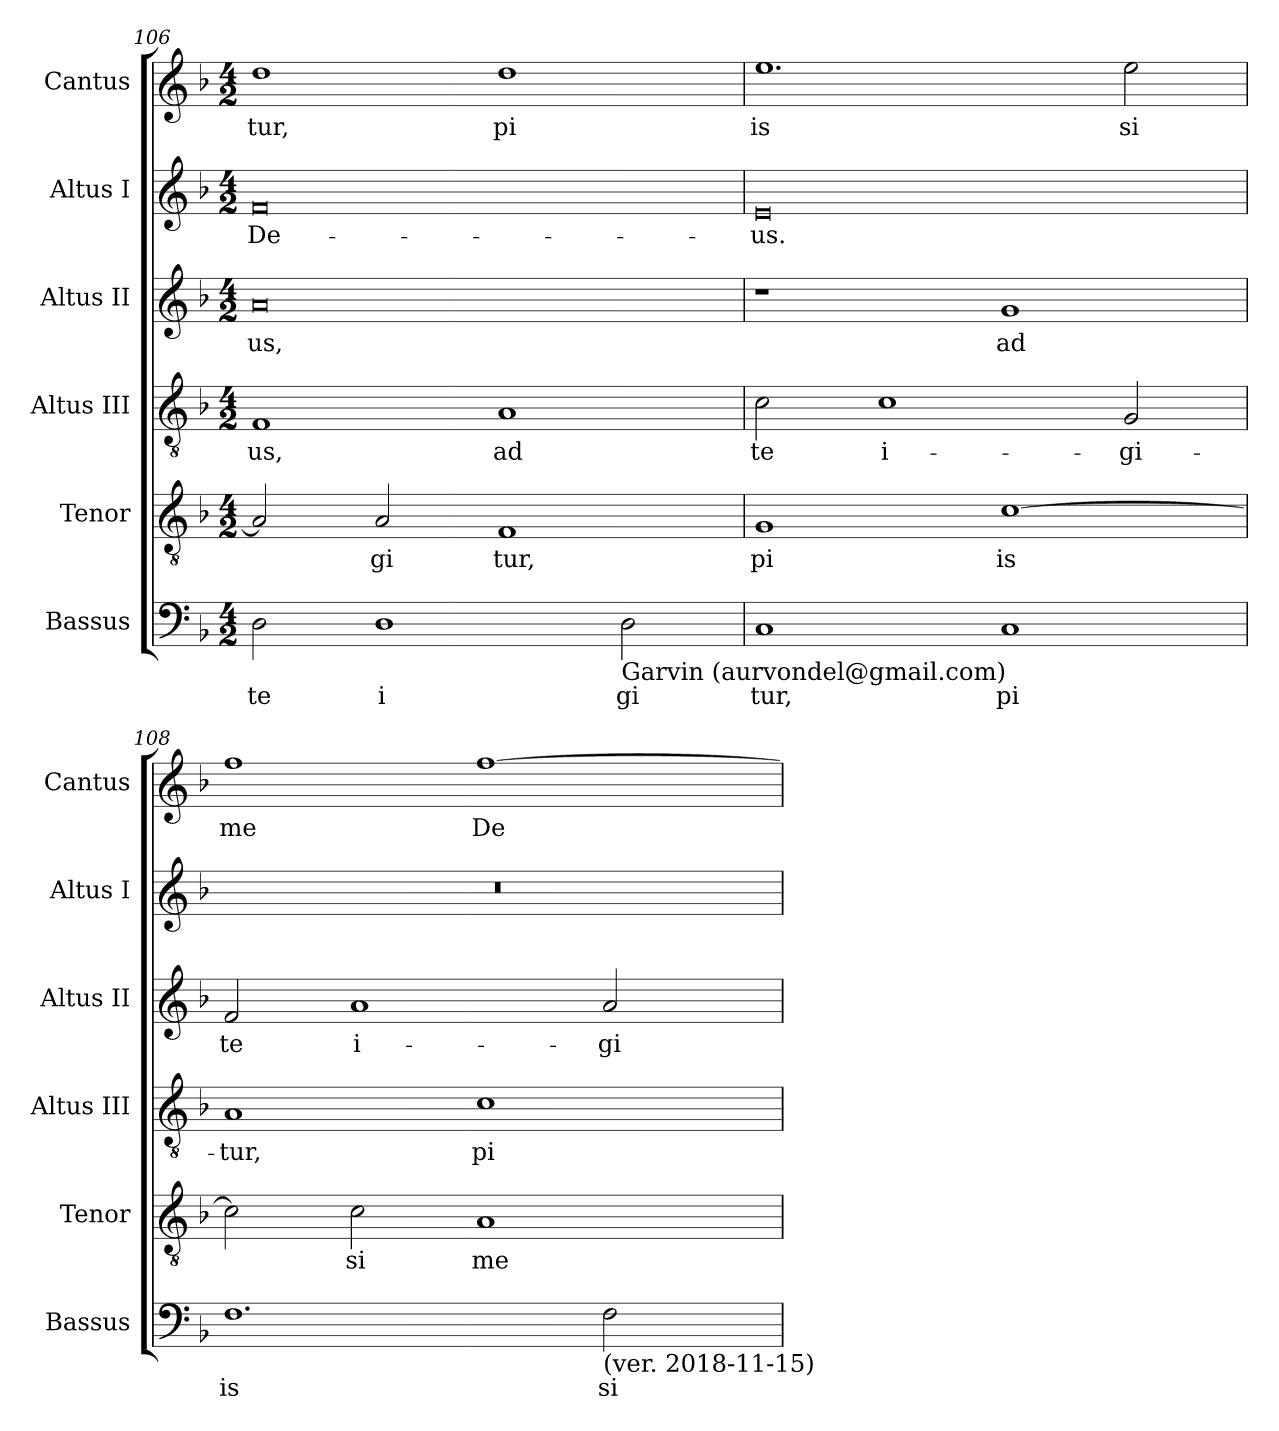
**kern	**text	**kern	**text	**kern	**text	**kern	**text	**kern	**text	**kern	**text
*part6	*part6	*part5	*part5	*part4	*part4	*part3	*part3	*part2	*part2	*part1	*part1
*staff6	*staff6	*staff5	*staff5	*staff4	*staff4	*staff3	*staff3	*staff2	*staff2	*staff1	*staff1
*I"Bassus	*	*I"Tenor	*	*I"Altus III	*	*I"Altus II	*	*I"Altus I	*	*I"Cantus	*
*I'Bassus	*	*I'Tenor	*	*I'Altus III	*	*I'Altus II	*	*I'Altus I	*	*I'Cantus	*
*clefF4	*	*clefGv2	*	*clefGv2	*	*clefG2	*	*clefG2	*	*clefG2	*
*ITrd-3c-5	*	*ITrd-3c-5	*	*ITrd-3c-5	*	*ITrd-3c-5	*	*	*	*ITrd-3c-5	*
*k[b-e-]	*	*k[b-e-]	*	*k[b-e-]	*	*k[b-e-]	*	*k[b-]	*	*k[b-e-]	*
*B-:	*	*B-:	*	*B-:	*	*B-:	*	*F:	*	*B-:	*
*M4/2	*	*M4/2	*	*M4/2	*	*M4/2	*	*M4/2	*	*M4/2	*
=106	=106	=106	=106	=106	=106	=106	=106	=106	=106	=106	=106
!	!LO:LY:b:cj	!	!	!	!LO:LY:b:cj	!	!LO:LY:b:cj	!	!LO:LY:b:cj	!	!LO:LY:b:cj
2G\	te	2d/]	.	1B-	-us,	0dd	-us,	0f	De-	1gg	tur,
!	!LO:LY:b:cj	!	!LO:LY:b:cj	!	!	!	!	!	!	!	!
1G	i	2d/	gi	.	.	.	.	.	.	.	.
!	!	!	!LO:LY:b:cj	!	!LO:LY:b:cj	!	!	!	!	!	!LO:LY:b:cj
.	.	1B-	tur,	1d	ad	.	.	.	.	1gg	pi
!LO:TX:b:t=Garvin (aurvondel@gmail.com)	!	!	!	!	!	!	!	!	!	!	!
!	!LO:LY:b:cj	!	!	!	!	!	!	!	!	!	!
2G\	gi	.	.	.	.	.	.	.	.	.	.
=107	=107	=107	=107	=107	=107	=107	=107	=107	=107	=107	=107
!	!LO:LY:b:cj	!	!LO:LY:b:cj	!	!LO:LY:b:cj	!	!	!	!LO:LY:b:cj	!	!LO:LY:b:cj
1F	tur,	1c	pi	2f\	te	1r	.	0e	-us.	1.aa	is
!	!	!	!	!	!LO:LY:b:cj	!	!	!	!	!	!
.	.	.	.	1f	i-	.	.	.	.	.	.
!	!LO:LY:b:cj	!	!LO:LY:b:cj	!	!	!	!LO:LY:b:cj	!	!	!	!
1F	pi	[>1f	is	.	.	1cc	ad	.	.	.	.
!	!	!	!	!	!LO:LY:b:cj	!	!	!	!	!	!LO:LY:b:cj
.	.	.	.	2c/	-gi-	.	.	.	.	2aa\	si
=108	=108	=108	=108	=108	=108	=108	=108	=108	=108	=108	=108
!	!LO:LY:b:cj	!	!	!	!LO:LY:b:cj	!	!LO:LY:b:cj	!	!	!	!LO:LY:b:cj
1.B-	is	2f\]	.	1d	-tur,	2b-/	te	0r	.	1bb-	me
!	!	!	!LO:LY:b:cj	!	!	!	!LO:LY:b:cj	!	!	!	!
.	.	2f\	si	.	.	1dd	i-	.	.	.	.
!	!	!	!LO:LY:b:cj	!	!LO:LY:b:cj	!	!	!	!	!	!LO:LY:b:cj
.	.	1d	me	1f	pi-	.	.	.	.	[>1bb-	De
!LO:TX:b:t=(ver. 2018-11-15)	!	!	!	!	!	!	!	!	!	!	!
!	!LO:LY:b:cj	!	!	!	!	!	!LO:LY:b:cj	!	!	!	!
2B-\	si	.	.	.	.	2dd/	-gi-	.	.	.	.
=	=	=	=	=	=	=	=	=	=	=	=
*-	*-	*-	*-	*-	*-	*-	*-	*-	*-	*-	*-
